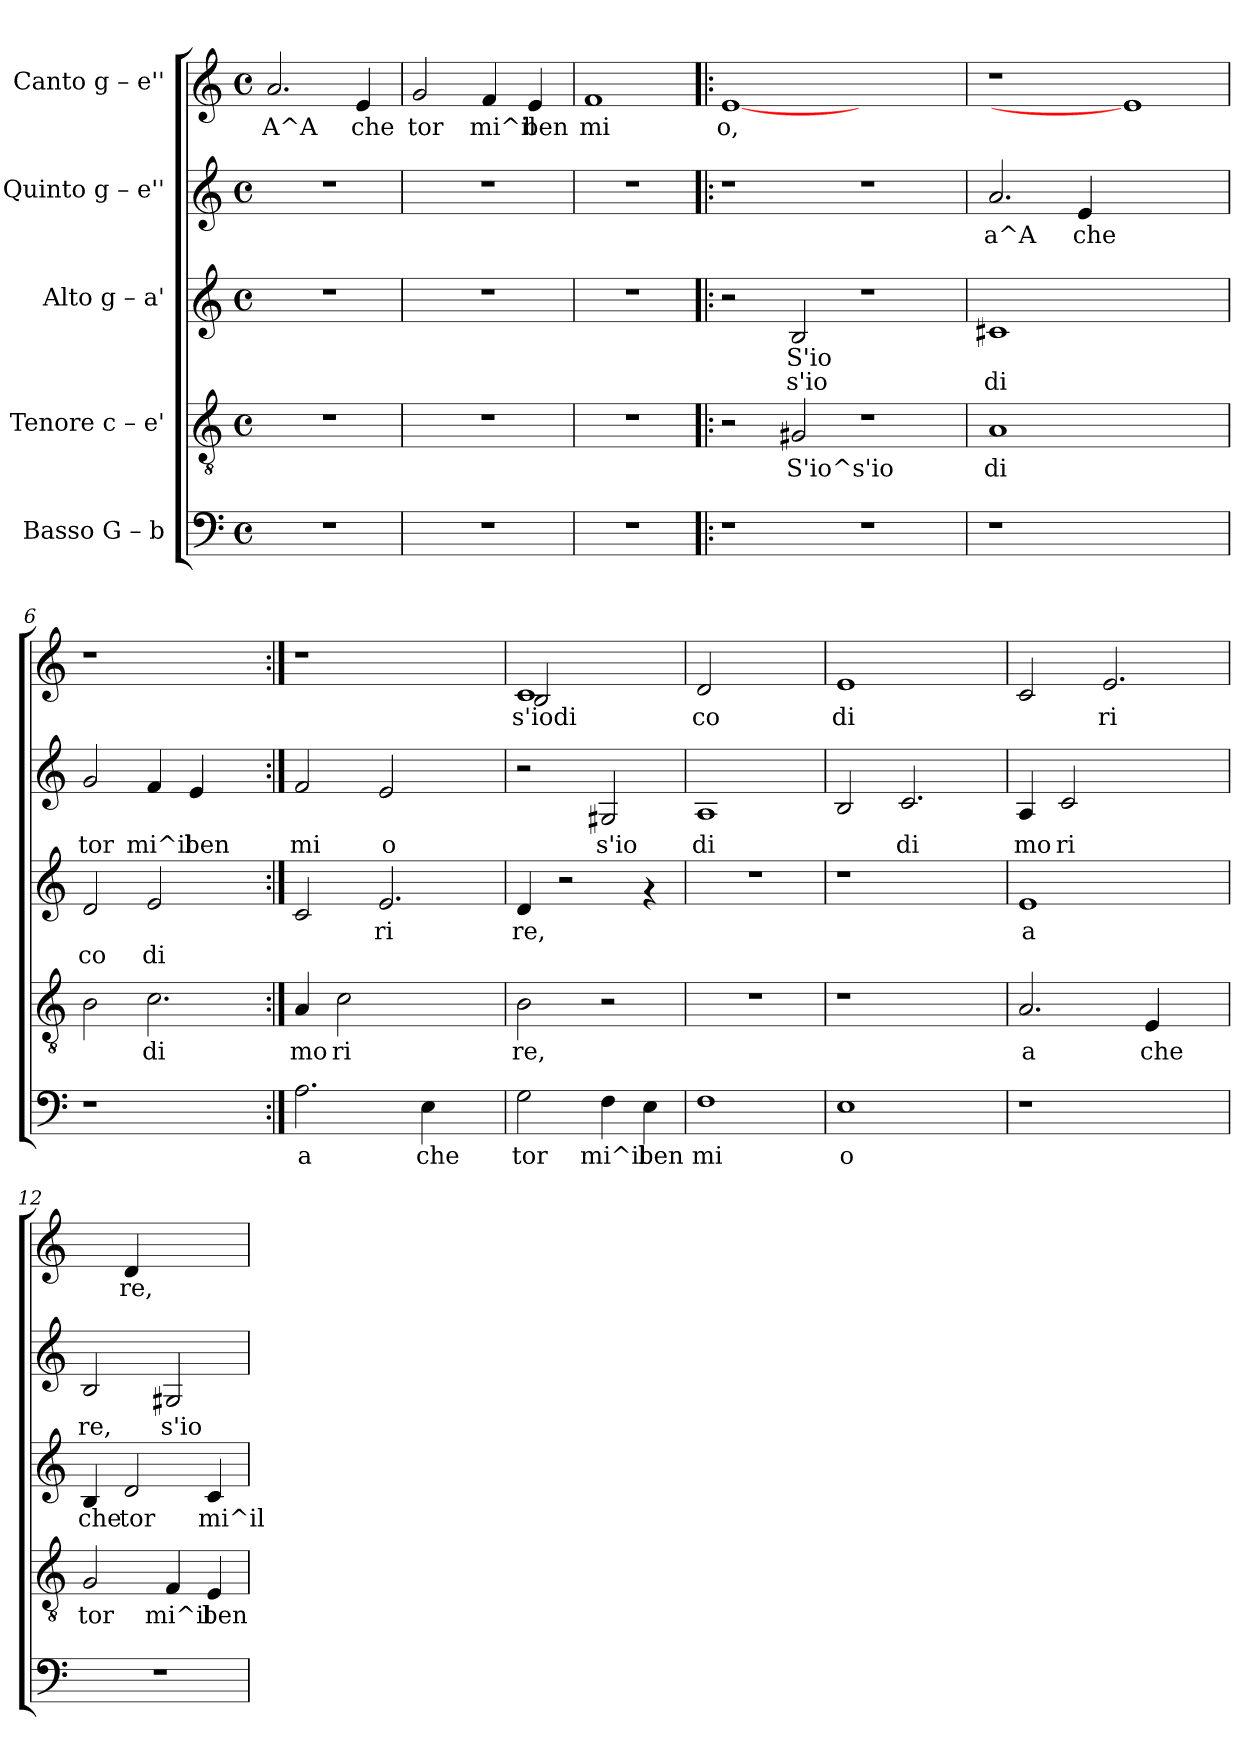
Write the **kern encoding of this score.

**kern	**text	**kern	**text	**kern	**text	**text	**kern	**text	**kern	**text
*part5	*part5	*part4	*part4	*part3	*part3	*part3	*part2	*part2	*part1	*part1
*staff5	*staff5	*staff4	*staff4	*staff3	*staff3	*staff3	*staff2	*staff2	*staff1	*staff1
*I"Basso  G – b	*	*I"Tenore  c – e'	*	*I"Alto  g – a'	*	*	*I"Quinto  g – e''	*	*I"Canto  g – e''	*
!!LO:PB:g=z
*stria5	*	*stria5	*	*stria5	*	*	*stria5	*	*stria5	*
*clefF4	*	*clefGv2	*	*clefG2	*	*	*clefG2	*	*clefG2	*
*k[]	*	*k[]	*	*k[]	*	*	*k[]	*	*k[]	*
*C:	*	*C:	*	*C:	*	*	*C:	*	*C:	*
*M4/4	*	*M4/4	*	*M4/4	*	*	*M4/4	*	*M4/4	*
*met(c)	*	*met(c)	*	*met(c)	*	*	*met(c)	*	*met(c)	*
=1	=1	=1	=1	=1	=1	=1	=1	=1	=1	=1
!	!	!	!	!	!	!	!	!	!	!LO:LY:b:cj
1r	.	1r	.	1r	.	.	1r	.	2.a/	A^A
!	!	!	!	!	!	!	!	!	!	!LO:LY:b:cj
.	.	.	.	.	.	.	.	.	4e/	che
=2	=2	=2	=2	=2	=2	=2	=2	=2	=2	=2
!	!	!	!	!	!	!	!	!	!	!LO:LY:b:cj
1r	.	1r	.	1r	.	.	1r	.	2g/	tor
!	!	!	!	!	!	!	!	!	!	!LO:LY:b:cj
.	.	.	.	.	.	.	.	.	4f/	mi^il
!	!	!	!	!	!	!	!	!	!	!LO:LY:b:cj
.	.	.	.	.	.	.	.	.	4e/	ben
=3	=3	=3	=3	=3	=3	=3	=3	=3	=3	=3
!	!	!	!	!	!	!	!	!	!	!LO:LY:b:cj
1r	.	1r	.	1r	.	.	1r	.	1f	mi
=4!|:	=4!|:	=4!|:	=4!|:	=4!|:	=4!|:	=4!|:	=4!|:	=4!|:	=4!|:	=4!|:
!	!	!	!	!	!	!	!	!	!	!LO:LY:b:cj
1r	.	2r	.	2r	.	.	1r	.	[1e	o,
!	!	!	!LO:LY:b:rj	!	!LO:LY:b:rj	!LO:LY:b:rj	!	!	!	!
.	.	2G#X/	S'io^s'io	2B/	S'io	s'io	.	.	.	.
1r	.	1r	.	1r	.	.	1r	.	1ryy	.
=5	=5	=5	=5	=5	=5	=5	=5	=5	=5	=5
!	!	!	!LO:LY:b:rj	!	!LO:LY:b:rj	!LO:LY:b:rj	!	!LO:LY:b:cj	!	!
1r	.	1A	di	1c#X	.	di	2.a/	a^A	1r	.
!	!	!	!	!	!	!	!	!LO:LY:b:cj	!	!
.	.	.	.	.	.	.	4e/	che	.	.
1ryy	.	1ryy	.	1ryy	.	.	1ryy	.	1e]	.
=6	=6	=6	=6	=6	=6	=6	=6	=6	=6	=6
!	!	!	!	!	!LO:LY:b:rj	!LO:LY:b:rj	!	!LO:LY:b:cj	!	!
1r	.	2B\	.	2d/	.	co	2g/	tor	1r	.
!	!	!	!LO:LY:b:rj	!	!LO:LY:b:rj	!LO:LY:b:rj	!	!LO:LY:b:cj	!	!
.	.	2.c\	di	2e/	.	di	4f/	mi^il	.	.
!	!	!	!	!	!	!	!	!LO:LY:b:cj	!	!
.	.	.	.	.	.	.	4e/	ben	.	.
4ryy	.	.	.	4ryy	.	.	4ryy	.	4ryy	.
!!LO:LB:g=z
=7:|!	=7:|!	=7:|!	=7:|!	=7:|!	=7:|!	=7:|!	=7:|!	=7:|!	=7:|!	=7:|!
!	!LO:LY:b:cj	!	!LO:LY:b:rj	!	!	!	!	!LO:LY:b:cj	!	!
2.A\	a	4A/	mo	2c/	.	.	2f/	mi	1r	.
!	!	!	!LO:LY:b:rj	!	!	!	!	!	!	!
.	.	2c\	ri	.	.	.	.	.	.	.
!	!	!	!	!	!LO:LY:b:rj	!	!	!LO:LY:b:cj	!	!
.	.	.	.	2.e/	ri	.	2e/	o	.	.
!	!LO:LY:b:cj	!	!	!	!	!	!	!	!	!
4E\	che	2ryy	.	.	.	.	.	.	.	.
4ryy	.	.	.	.	.	.	4ryy	.	4ryy	.
=8	=8	=8	=8	=8	=8	=8	=8	=8	=8	=8
!	!LO:LY:b:cj	!	!LO:LY:b:rj	!	!LO:LY:b:rj	!	!	!	!	!LO:LY:b:cj
*	*	*	*	*	*	*	*	*	*^	*
2G\	tor	2B\	re,	4d/	re,	.	2r	.	1c	2B/	s'iodi
.	.	.	.	2r	.	.	.	.	.	.	.
!	!LO:LY:b:cj	!	!	!	!	!	!	!LO:LY:b:cj	!	!	!
4F\	mi^il	2r	.	.	.	.	2G#X/	s'io	.	2ryy	.
!	!LO:LY:b:cj	!	!	!	!	!	!	!	!	!	!
4E\	ben	.	.	4rf	.	.	.	.	.	.	.
*	*	*	*	*	*	*	*	*	*v	*v	*
=9	=9	=9	=9	=9	=9	=9	=9	=9	=9	=9
!	!LO:LY:b:cj	!	!	!	!	!	!	!LO:LY:b:cj	!	!LO:LY:b:cj
1F	mi	1r	.	1r	.	.	1A	di	2d/	co
.	.	.	.	.	.	.	.	.	2ryy	.
=10	=10	=10	=10	=10	=10	=10	=10	=10	=10	=10
!	!LO:LY:b:cj	!	!	!	!	!	!	!	!	!LO:LY:b:cj
1E	o	1r	.	1r	.	.	2B/	.	1e	di
!	!	!	!	!	!	!	!	!LO:LY:b:cj	!	!
.	.	.	.	.	.	.	2.c/	di	.	.
4ryy	.	4ryy	.	4ryy	.	.	.	.	4ryy	.
=11	=11	=11	=11	=11	=11	=11	=11	=11	=11	=11
!	!	!	!LO:LY:b:rj	!	!LO:LY:b:rj	!	!	!LO:LY:b:cj	!	!
1r	.	2.A/	a	1e	a	.	4A/	mo	2c/	.
!	!	!	!	!	!	!	!	!LO:LY:b:cj	!	!
.	.	.	.	.	.	.	2c/	ri	.	.
!	!	!	!	!	!	!	!	!	!	!LO:LY:b:cj
.	.	.	.	.	.	.	.	.	2.e/	ri
!	!	!	!LO:LY:b:rj	!	!	!	!	!	!	!
.	.	4E/	che	.	.	.	2ryy	.	.	.
4ryy	.	4ryy	.	4ryy	.	.	.	.	.	.
=12	=12	=12	=12	=12	=12	=12	=12	=12	=12	=12
!	!	!	!LO:LY:b:rj	!	!LO:LY:b:rj	!	!	!LO:LY:b:cj	!	!
1r	.	2G/	tor	4B/	che	.	2B/	re,	4ryy	.
!	!	!	!	!	!LO:LY:b:rj	!	!	!	!	!LO:LY:b:cj
.	.	.	.	2d/	tor	.	.	.	4d/	re,
!	!	!	!LO:LY:b:rj	!	!	!	!	!LO:LY:b:cj	!	!
.	.	4F/	mi^il	.	.	.	2G#X/	s'io	2ryy	.
!	!	!	!LO:LY:b:rj	!	!LO:LY:b:rj	!	!	!	!	!
.	.	4E/	ben	4c/	mi^il	.	.	.	.	.
=	=	=	=	=	=	=	=	=	=	=
*-	*-	*-	*-	*-	*-	*-	*-	*-	*-	*-
